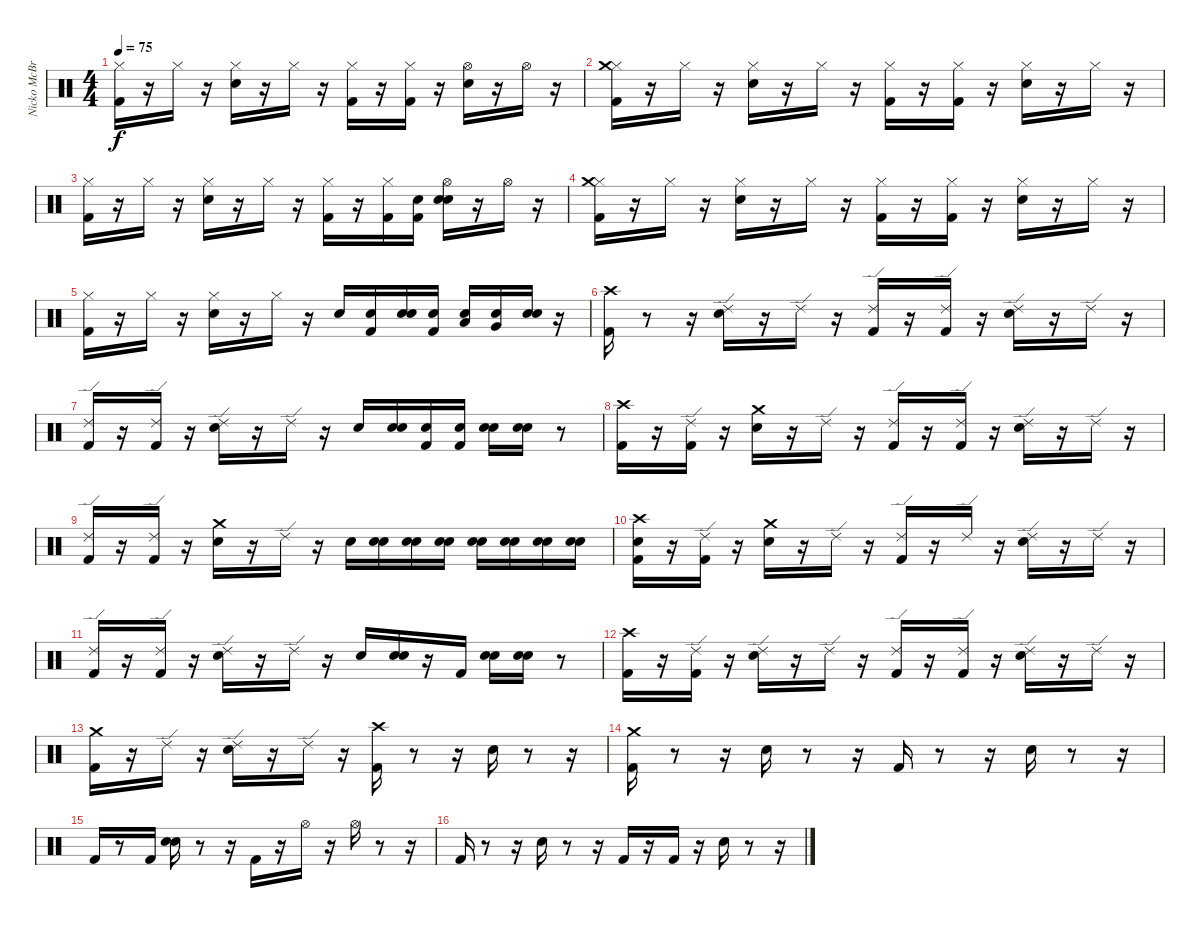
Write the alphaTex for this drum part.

\track ("Nicko McBrain" "Nicko McBr") {instrument percussion}
\staff {score}
\articulation defaults
\ts (4 4)
\tempo 75
\clef neutral
\ks c
("Kick (hit) 2" "Hi-Hat (closed)").16{dy f} r.16 "Hi-Hat (closed)".16 r.16 ("Electric Snare (hit)" "Hi-Hat (closed)").16 r.16 "Hi-Hat (closed)".16 r.16 ("Kick (hit) 2" "Hi-Hat (closed)").16 r.16 ("Kick (hit) 2" "Hi-Hat (closed)").16 r.16 ("Electric Snare (hit)" "Hi-Hat (open)").16 r.16 "Hi-Hat (open)".16 r.16 |
("Kick (hit) 2" "Hi-Hat (closed)" "Crash medium (hit)").16 r.16 "Hi-Hat (closed)".16 r.16 ("Electric Snare (hit)" "Hi-Hat (closed)").16 r.16 "Hi-Hat (closed)".16 r.16 ("Kick (hit) 2" "Hi-Hat (closed)").16 r.16 ("Kick (hit) 2" "Hi-Hat (closed)").16 r.16 ("Electric Snare (hit)" "Hi-Hat (closed)").16 r.16 "Hi-Hat (closed)".16 r.16 |
("Kick (hit) 2" "Hi-Hat (closed)").16 r.16 "Hi-Hat (closed)".16 r.16 ("Electric Snare (hit)" "Hi-Hat (closed)").16 r.16 "Hi-Hat (closed)".16 r.16 ("Kick (hit) 2" "Hi-Hat (closed)").16 r.16 ("Kick (hit) 2" "Hi-Hat (closed)").16 ("Snare (hit)" "Kick (hit) 2").16 ("Snare (hit)" "Electric Snare (hit)" "Hi-Hat (open)").16 r.16 "Hi-Hat (open)".16 r.16 |
("Kick (hit) 2" "Hi-Hat (closed)" "Crash medium (hit)").16 r.16 "Hi-Hat (closed)".16 r.16 ("Electric Snare (hit)" "Hi-Hat (closed)").16 r.16 "Hi-Hat (closed)".16 r.16 ("Kick (hit) 2" "Hi-Hat (closed)").16 r.16 ("Kick (hit) 2" "Hi-Hat (closed)").16 r.16 ("Electric Snare (hit)" "Hi-Hat (closed)").16 r.16 "Hi-Hat (closed)".16 r.16 |
("Kick (hit) 2" "Hi-Hat (closed)").16 r.16 "Hi-Hat (closed)".16 r.16 ("Electric Snare (hit)" "Hi-Hat (closed)").16 r.16 "Hi-Hat (closed)".16 r.16 "Electric Snare (hit)".16 ("Snare (hit)" "Kick (hit) 2").16 ("Snare (hit)" "Electric Snare (hit)").16 ("Snare (hit)" "Kick (hit) 2").16 ("Snare (hit)" "Low Tom (hit)").16 ("Snare (hit)" "Very Low Tom (hit)").16 ("Snare (hit)" "Electric Snare (hit)").16 r.16 |
("Kick (hit) 2" "Crash high (hit)").16 r.8 r.16 ("Electric Snare (hit)" "Ride (edge) 2").16 r.16 "Ride (edge) 2".16 r.16 ("Kick (hit) 2" "Ride (edge) 2").16 r.16 ("Kick (hit) 2" "Ride (edge) 2").16 r.16 ("Electric Snare (hit)" "Ride (edge) 2").16 r.16 "Ride (edge) 2".16 r.16 |
("Kick (hit) 2" "Ride (edge) 2").16 r.16 ("Kick (hit) 2" "Ride (edge) 2").16 r.16 ("Electric Snare (hit)" "Ride (edge) 2").16 r.16 "Ride (edge) 2".16 r.16 "Electric Snare (hit)".16 ("Snare (hit)" "Electric Snare (hit)").16 ("Snare (hit)" "Kick (hit) 2").16 ("Snare (hit)" "Kick (hit) 2").16 ("Snare (hit)" "Electric Snare (hit)").16 ("Snare (hit)" "Electric Snare (hit)").16 r.8 |
("Kick (hit) 2" "Crash high (hit)").16 r.16 ("Kick (hit) 2" "Ride (edge) 2").16 r.16 ("Electric Snare (hit)" "Crash medium (hit)").16 r.16 "Ride (edge) 2".16 r.16 ("Kick (hit) 2" "Ride (edge) 2").16 r.16 ("Kick (hit) 2" "Ride (edge) 2").16 r.16 ("Electric Snare (hit)" "Ride (edge) 2").16 r.16 "Ride (edge) 2".16 r.16 |
("Kick (hit) 2" "Ride (edge) 2").16 r.16 ("Kick (hit) 2" "Ride (edge) 2").16 r.16 ("Electric Snare (hit)" "Crash medium (hit)").16 r.16 "Ride (edge) 2".16 r.16 "Electric Snare (hit)".16 ("Snare (hit)" "Electric Snare (hit)").16 ("Snare (hit)" "Electric Snare (hit)").16 ("Snare (hit)" "Electric Snare (hit)").16 ("Snare (hit)" "Electric Snare (hit)").16 ("Snare (hit)" "Electric Snare (hit)").16 ("Snare (hit)" "Electric Snare (hit)").16 ("Snare (hit)" "Electric Snare (hit)").16 |
("Snare (hit)" "Kick (hit) 2" "Crash high (hit)").16 r.16 ("Kick (hit) 2" "Ride (edge) 2").16 r.16 ("Electric Snare (hit)" "Crash medium (hit)").16 r.16 "Ride (edge) 2".16 r.16 ("Kick (hit) 2" "Ride (edge) 2").16 r.16 "Ride (edge) 2".16 r.16 ("Electric Snare (hit)" "Ride (edge) 2").16 r.16 "Ride (edge) 2".16 r.16 |
("Kick (hit) 2" "Ride (edge) 2").16 r.16 ("Kick (hit) 2" "Ride (edge) 2").16 r.16 ("Electric Snare (hit)" "Ride (edge) 2").16 r.16 "Ride (edge) 2".16 r.16 "Electric Snare (hit)".16 ("Snare (hit)" "Electric Snare (hit)").16 r.16 "Kick (hit) 2".16 ("Snare (hit)" "Electric Snare (hit)").16 ("Snare (hit)" "Electric Snare (hit)").16 r.8 |
("Kick (hit) 2" "Crash high (hit)").16 r.16 ("Kick (hit) 2" "Ride (edge) 2").16 r.16 ("Electric Snare (hit)" "Ride (edge) 2").16 r.16 "Ride (edge) 2".16 r.16 ("Kick (hit) 2" "Ride (edge) 2").16 r.16 ("Kick (hit) 2" "Ride (edge) 2").16 r.16 ("Electric Snare (hit)" "Ride (edge) 2").16 r.16 "Ride (edge) 2".16 r.16 |
("Kick (hit) 2" "Crash medium (hit)").16 r.16 "Ride (edge) 2".16 r.16 ("Electric Snare (hit)" "Ride (edge) 2").16 r.16 "Ride (edge) 2".16 r.16 ("Kick (hit) 2" "Crash high (hit)").16 r.8 r.16 "Electric Snare (hit)".16 r.8 r.16 |
("Kick (hit) 2" "Crash medium (hit)").16 r.8 r.16 "Electric Snare (hit)".16 r.8 r.16 "Kick (hit) 2".16 r.8 r.16 "Electric Snare (hit)".16 r.8 r.16 |
"Kick (hit) 2".16 r.8 "Kick (hit) 2".16 ("Snare (hit)" "Electric Snare (hit)").16 r.8 r.16 "Kick (hit) 2".16 r.16 "Hi-Hat (open)".16 r.16 "Hi-Hat (open)".16 r.8 r.16 |
"Kick (hit) 2".16 r.8 r.16 "Electric Snare (hit)".16 r.8 r.16 "Kick (hit) 2".16 r.16 "Kick (hit) 2".16 r.16 "Electric Snare (hit)".16 r.8 r.16
